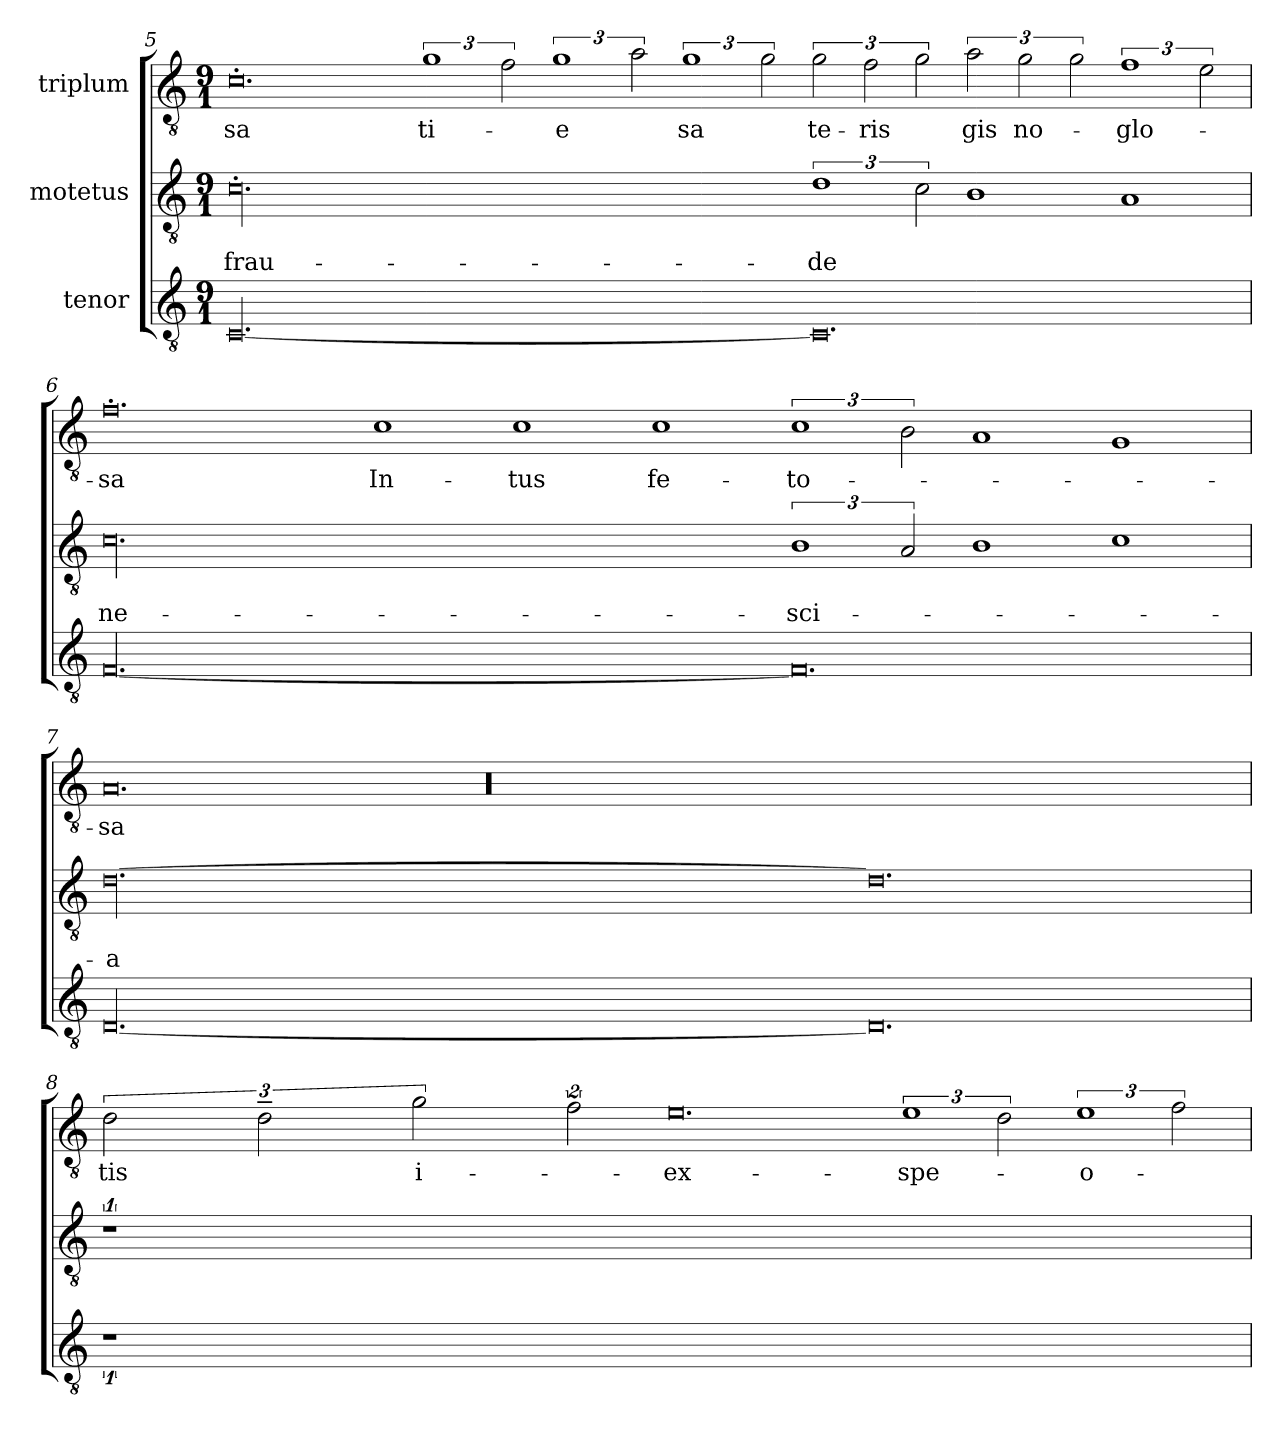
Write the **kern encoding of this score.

**kern	**kern	**text	**text	**kern	**text
*part3	*part2	*part2	*part2	*part1	*part1
*staff3	*staff2	*staff2	*staff2	*staff1	*staff1
*I"tenor	*I"motetus	*	*	*I"triplum	*
*clefGv2	*clefGv2	*	*	*clefGv2	*
*k[]	*k[]	*	*	*k[]	*
*C:	*C:	*	*	*C:	*
*M9/1	*M9/1	*	*	*M9/1	*
=5	=5	=5	=5	=5	=5
[00.C/	00.c'\	.	frau-	0.c'\	-sa
.	.	.	.	3%2g\	-ti-
.	.	.	.	3f\	.
.	.	.	.	3%2g\	-e
.	.	.	.	3a\	.
.	.	.	.	3%2g\	-sa
.	.	.	.	3g\	.
0.C/]	3%2d\	.	-de	3g\	-te-
.	.	.	.	3f\	-ris
.	3c\	.	.	3g\	.
.	1B\	.	.	3a\	-gis
.	.	.	.	3g\	no-
.	.	.	.	3g\	.
.	1A/	.	.	3%2f\	glo-
.	.	.	.	3e\	.
=6	=6	=6	=6	=6	=6
[00.F/	00.c\	.	ne-	0.f'\	-sa
.	.	.	.	1c\	In-
.	.	.	.	1c\	-tus
.	.	.	.	1c\	fe-
0.F/]	3%2B\	.	-sci-	3%2c\	-to-
.	3A/	.	.	3B\	.
.	1B\	.	.	1A/	.
.	1c\	.	.	1G/	.
!!LO:PB:g=z
=7	=7	=7	=7	=7	=7
[00.D/	[00.d\	.	-a	0.A/	-sa
.	.	.	.	00.r	.
0.D/]	0.d\]	.	.	.	.
=8	=8	=8	=8	=8	=8
1%9r	1%9r	.	.	2%3d\	-tis
.	.	.	.	2%3d~\	.
.	.	.	.	2%3g\	-i-
.	.	.	.	4%3f\	.
.	.	.	.	0.e\	ex-
.	.	.	.	3%2e\	spe-
.	.	.	.	3d\	.
1ryy	1ryy	.	.	.	.
.	.	.	.	3%2e\	-o-
.	.	.	.	3f\	.
4ryy	4ryy	.	.	.	.
=	=	=	=	=	=
*-	*-	*-	*-	*-	*-
